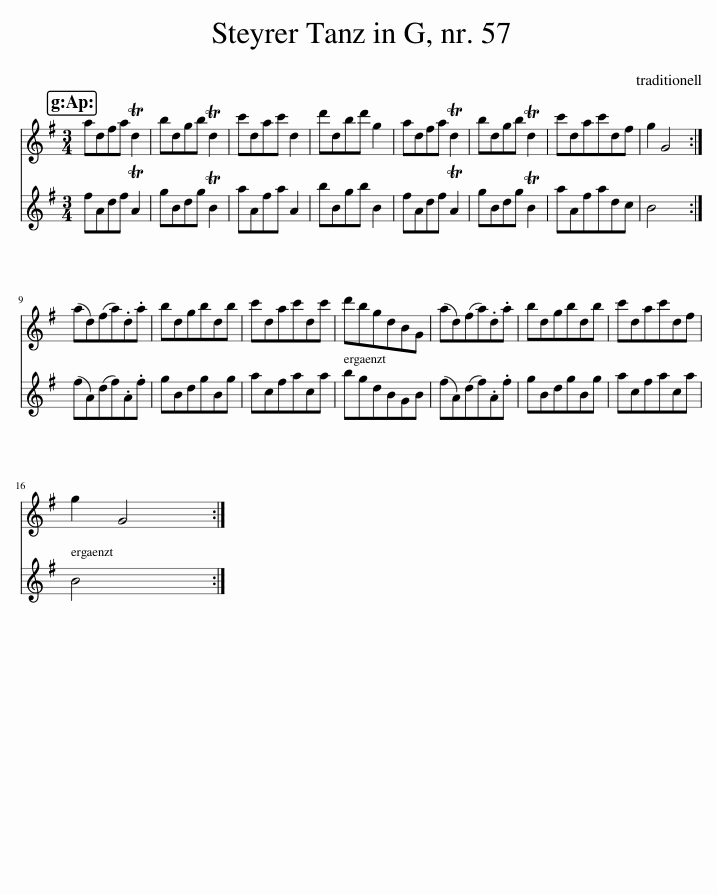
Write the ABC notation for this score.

X:1
%%score 1 2
L:1/8
M:3/4
I:linebreak $
K:G
V:1 treble
V:2 treble
V:1
 adfa Td2 | bdgb Td2 | c'dac' d2 | d'dbd' g2 | adfa Td2 | %5
 bdgb Td2 | c'dac'df | g2 G4 :|$ (ad)(fa).d.a | bdgbdb | %10
 c'dac'dc' | d'bgdBG | (ad)(fa).d.a | bdgbdb | c'dac'df |$ %15
 g2 G4 :| %16
V:2
 fAdf TA2 | gBdg TB2 | aAfa A2 | bBgb B2 | fAdf TA2 | %5
 gBdg TB2 | aAfadc | B4 x2 :|$ (fA)(df).A.f | gBdgBg | %10
 acfaca | bgdBGB | (fA)(df).A.f | gBdgBg | acfaca |$ %15
 B4 x2 :| %16
